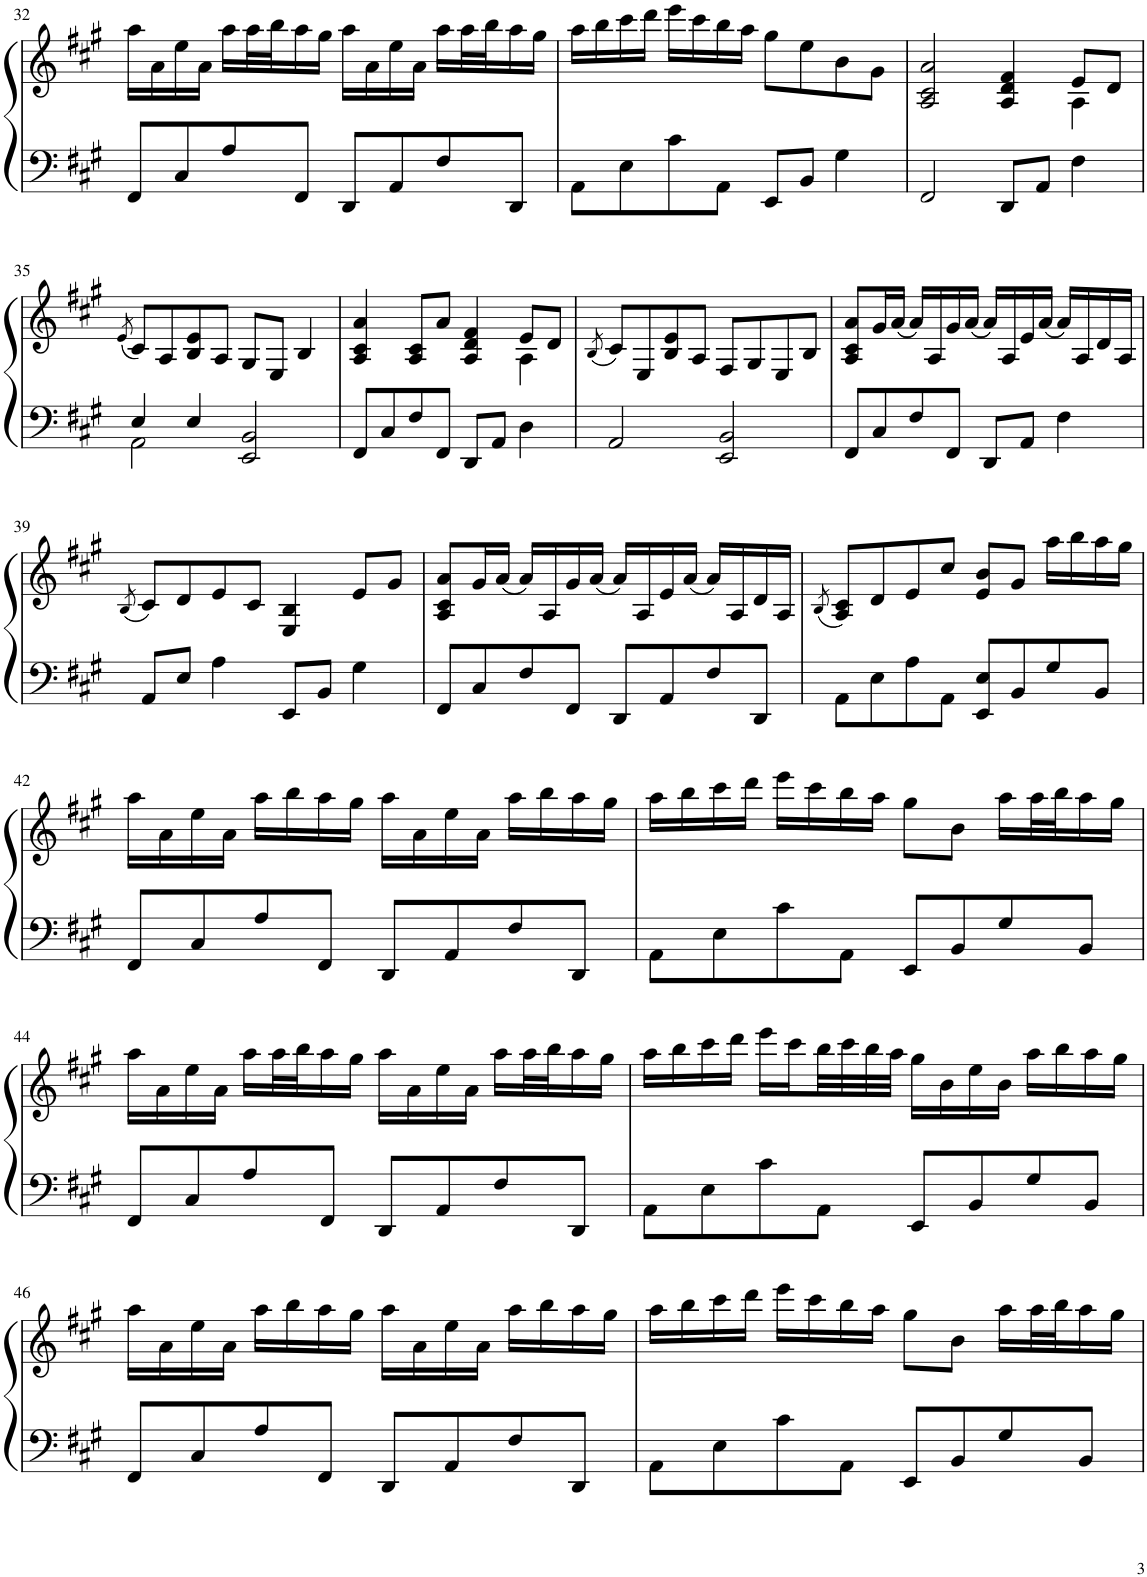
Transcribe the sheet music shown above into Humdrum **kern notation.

**kern	**kern
*part1	*part1
*staff2	*staff1
*I"Piano	*
*I'Pno.	*
!!LO:PB:g=z
*clefF4	*clefG2
*k[f#c#g#]	*k[f#c#g#]
*M4/4	*M4/4
=32	=32
8FF#/L	16aa\LL
.	16a\
8C#/	16ee\
.	16a\JJ
8A/	16aa\LL
.	32aa\L
.	32bb\J
8FF#/J	16aa\
.	16gg#\JJ
8DD/L	16aa\LL
.	16a\
8AA/	16ee\
.	16a\JJ
8F#/	16aa\LL
.	32aa\L
.	32bb\J
8DD/J	16aa\
.	16gg#\JJ
=33	=33
8AA\L	16aa\LL
.	16bb\
8E\	16ccc#\
.	16ddd\JJ
8c#\	16eee\LL
.	16ccc#\
8AA\J	16bb\
.	16aa\JJ
8EE/L	8gg#\L
8BB/J	8ee\
4G#\	8b\
.	8g#\J
=34	=34
*	*^
2FF#/	2A/ 2c#/ 2a/	2.ryy
8DD/L	4A/ 4d/ 4f#/	.
8AA/J	.	.
4F#\	8e/L	4A\
.	8d/J	.
*	*v	*v
!!LO:LB:g=z
=35	=35
.	(8qe/
*^	*
4E/	2AA\	8c#/L)
.	.	8A/
4E/	.	8B/ 8e/
.	.	8A/J
2EE/ 2BB/	2ryy	8G#/L
.	.	8E/J
.	.	4B/
*v	*v	*
=36	=36
*	*^
8FF#/L	4A/ 4c#/ 4a/	2.ryy
8C#/	.	.
8F#/	8A/ 8c#/L	.
8FF#/J	8a/J	.
8DD/L	4A/ 4d/ 4f#/	.
8AA/J	.	.
4D\	8e/L	4A\
.	8d/J	.
*	*v	*v
=37	=37
.	(8qB/
2AA/	8c#/L)
.	8E/
.	8B/ 8e/
.	8A/J
2EE/ 2BB/	8F#/L
.	8G#/
.	8E/
.	8B/J
=38	=38
8FF#/L	8A/ 8c#/ 8a/L
8C#/	16g#/L
.	(16a/JJ
8F#/	16a/LL)
.	16A/
8FF#/J	16g#/
.	(16a/JJ
8DD/L	16a/LL)
.	16A/
8AA/J	16e/
.	(16a/JJ
4F#\	16a/LL)
.	16A/
.	16d/
.	16A/JJ
!!LO:LB:g=z
=39	=39
.	(8qB/
8AA/L	8c#/L)
8E/J	8d/
4A\	8e/
.	8c#/J
8EE/L	4E/ 4B/
8BB/J	.
4G#\	8e/L
.	8g#/J
=40	=40
8FF#/L	8A/ 8c#/ 8a/L
8C#/	16g#/L
.	(16a/JJ
8F#/	16a/LL)
.	16A/
8FF#/J	16g#/
.	(16a/JJ
8DD/L	16a/LL)
.	16A/
8AA/	16e/
.	(16a/JJ
8F#/	16a/LL)
.	16A/
8DD/J	16d/
.	16A/JJ
=41	=41
.	(8qB/
8AA\L	8A/ 8c#/L)
8E\	8d/
8A\	8e/
8AA\J	8cc#/J
8EE/ 8E/L	8e/ 8b/L
8BB/	8g#/J
8G#/	16aa\LL
.	16bb\
8BB/J	16aa\
.	16gg#\JJ
!!LO:LB:g=z
=42	=42
8FF#/L	16aa\LL
.	16a\
8C#/	16ee\
.	16a\JJ
8A/	16aa\LL
.	16bb\
8FF#/J	16aa\
.	16gg#\JJ
8DD/L	16aa\LL
.	16a\
8AA/	16ee\
.	16a\JJ
8F#/	16aa\LL
.	16bb\
8DD/J	16aa\
.	16gg#\JJ
=43	=43
8AA\L	16aa\LL
.	16bb\
8E\	16ccc#\
.	16ddd\JJ
8c#\	16eee\LL
.	16ccc#\
8AA\J	16bb\
.	16aa\JJ
8EE/L	8gg#\L
8BB/	8b\J
8G#/	16aa\LL
.	32aa\L
.	32bb\J
8BB/J	16aa\
.	16gg#\JJ
!!LO:LB:g=z
=44	=44
8FF#/L	16aa\LL
.	16a\
8C#/	16ee\
.	16a\JJ
8A/	16aa\LL
.	32aa\L
.	32bb\J
8FF#/J	16aa\
.	16gg#\JJ
8DD/L	16aa\LL
.	16a\
8AA/	16ee\
.	16a\JJ
8F#/	16aa\LL
.	32aa\L
.	32bb\J
8DD/J	16aa\
.	16gg#\JJ
=45	=45
8AA\L	16aa\LL
.	16bb\
8E\	16ccc#\
.	16ddd\JJ
8c#\	16eee\LL
.	16ccc#\
8AA\J	32bb\L
.	32ccc#\
.	32bb\
.	32aa\JJJ
8EE/L	16gg#\LL
.	16b\
8BB/	16ee\
.	16b\JJ
8G#/	16aa\LL
.	16bb\
8BB/J	16aa\
.	16gg#\JJ
!!LO:LB:g=z
=46	=46
8FF#/L	16aa\LL
.	16a\
8C#/	16ee\
.	16a\JJ
8A/	16aa\LL
.	16bb\
8FF#/J	16aa\
.	16gg#\JJ
8DD/L	16aa\LL
.	16a\
8AA/	16ee\
.	16a\JJ
8F#/	16aa\LL
.	16bb\
8DD/J	16aa\
.	16gg#\JJ
=47	=47
8AA\L	16aa\LL
.	16bb\
8E\	16ccc#\
.	16ddd\JJ
8c#\	16eee\LL
.	16ccc#\
8AA\J	16bb\
.	16aa\JJ
8EE/L	8gg#\L
8BB/	8b\J
8G#/	16aa\LL
.	32aa\L
.	32bb\J
8BB/J	16aa\
.	16gg#\JJ
=	=
*-	*-
